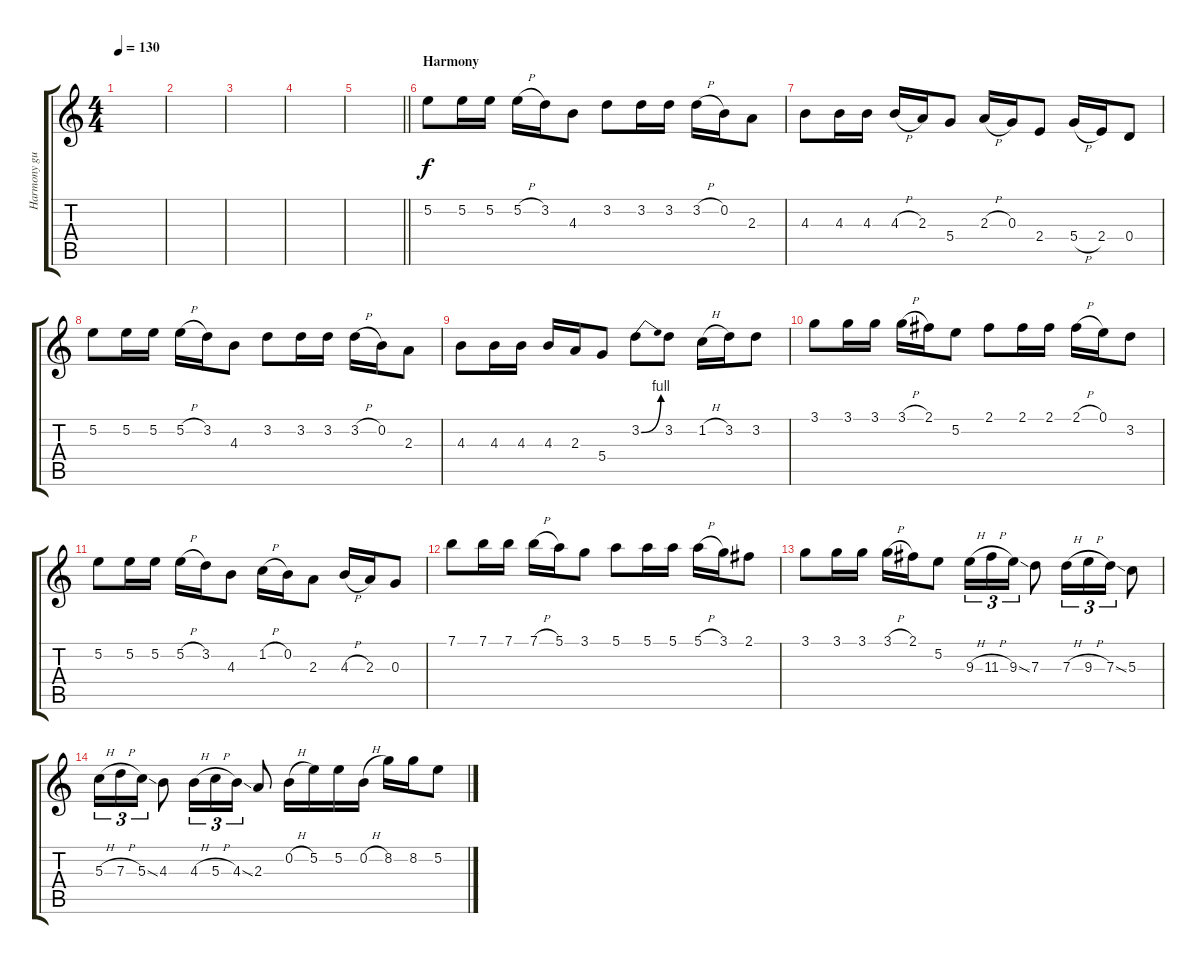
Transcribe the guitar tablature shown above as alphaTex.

\track ("Harmony guitar - James" "Harmony gu") {instrument distortionguitar}
\staff {score tabs}
\tuning (E4 B3 G3 D3 A2 E2) {hide}
\ts (4 4)
\tempo 130
\clef g2
\ks c
|
|
|
|
\barLineRight lightlight
|
\section ("" "Harmony")
5.2.8 5.2.16 5.2.16 5.2{h}.16 3.2.16 4.3.8 3.2.8 3.2.16 3.2.16 3.2{h}.16 0.2.16 2.3.8 |
4.3.8 4.3.16 4.3.16 4.3{h}.16 2.3.16 5.4.8 2.3{h}.16 0.3.16 2.4.8 5.4{h}.16 2.4.16 0.4.8 |
5.2.8 5.2.16 5.2.16 5.2{h}.16 3.2.16 4.3.8 3.2.8 3.2.16 3.2.16 3.2{h}.16 0.2.16 2.3.8 |
4.3.8 4.3.16 4.3.16 4.3.16 2.3.16 5.4.8 3.2{be (bend 0 0 60 4)}.8 3.2.8 1.2{h}.16 3.2.16 3.2.8 |
3.1.8 3.1.16 3.1.16 3.1{h}.16 2.1.16 5.2.8 2.1.8 2.1.16 2.1.16 2.1{h}.16 0.1.16 3.2.8 |
5.2.8 5.2.16 5.2.16 5.2{h}.16 3.2.16 4.3.8 1.2{h}.16 0.2.16 2.3.8 4.3{h}.16 2.3.16 0.3.8 |
7.1.8 7.1.16 7.1.16 7.1{h}.16 5.1.16 3.1.8 5.1.8 5.1.16 5.1.16 5.1{h}.16 3.1.16 2.1.8 |
3.1.8 3.1.16 3.1.16 3.1{h}.16 2.1.16 5.2.8 9.3{h}.16{tu (3 2)} 11.3{h}.16{tu (3 2)} 9.3{ss}.16{tu (3 2)} 7.3.8 7.3{h}.16{tu (3 2)} 9.3{h}.16{tu (3 2)} 7.3{ss}.16{tu (3 2)} 5.3.8 |
5.3{h}.16{tu (3 2)} 7.3{h}.16{tu (3 2)} 5.3{ss}.16{tu (3 2)} 4.3.8 4.3{h}.16{tu (3 2)} 5.3{h}.16{tu (3 2)} 4.3{ss}.16{tu (3 2)} 2.3.8 0.2{h}.16 5.2.16 5.2.16 0.2{h}.16 8.2.16 8.2.16 5.2.8
